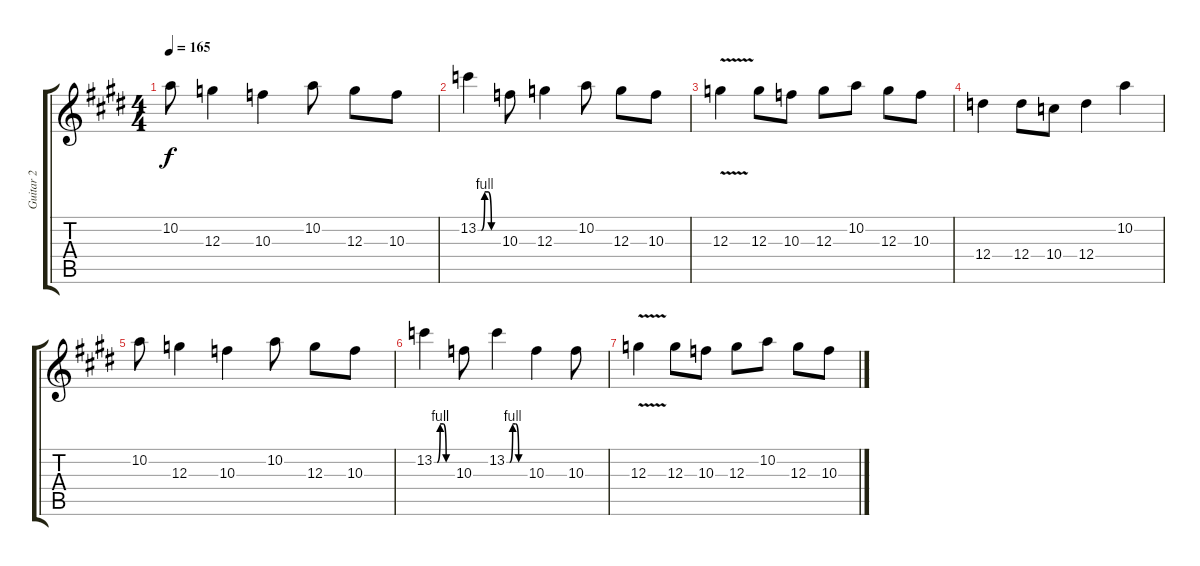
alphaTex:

\track ("Guitar 2" "Guitar 2") {instrument overdrivenguitar}
\staff {score tabs}
\tuning (E4 B3 G3 D3 A2 E2) {hide}
\ts (4 4)
\tempo 165
\clef g2
\ks e
10.2.8{dy f} 12.3.4 10.3.4 10.2.8 12.3.8 10.3.8 |
13.2{be (custom 0 0 10 0 20 4 30 4 40 0 60 0)}.4 10.3.8 12.3.4 10.2.8 12.3.8 10.3.8 |
12.3{v}.4 12.3.8 10.3.8 12.3.8 10.2.8 12.3.8 10.3.8 |
12.4.4 12.4.8 10.4.8 12.4.4 10.2.4 |
10.2.8 12.3.4 10.3.4 10.2.8 12.3.8 10.3.8 |
13.2{be (custom 0 0 10 0 20 4 30 4 40 0 60 0)}.4 10.3.8 13.2{be (custom 0 0 10 0 20 4 30 4 40 0 60 0)}.4 10.3.4 10.3.8 |
12.3{v}.4 12.3.8 10.3.8 12.3.8 10.2.8 12.3.8 10.3.8
